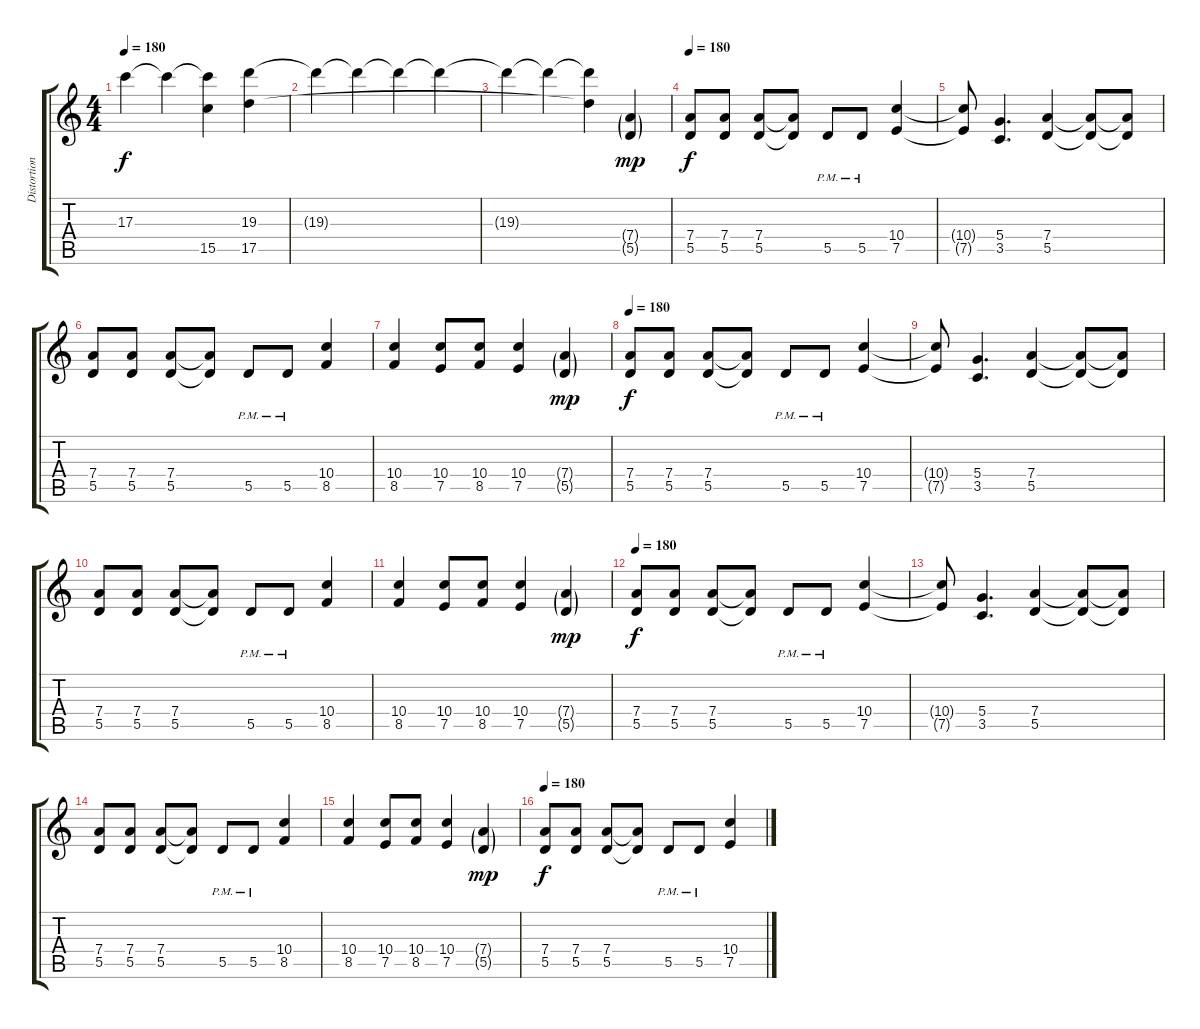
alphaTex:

\track ("Distortion 1" "Distortion") {instrument distortionguitar}
\staff {score tabs}
\tuning (E4 B3 G3 D3 A2 E2) {hide}
\ts (4 4)
\tempo 180
\clef g2
\ks c
17.3{t}.4{dy f} 17.3{t}.4 (17.3{t} 15.5{t}).4 (19.3 17.5).4 |
19.3{t}.4 19.3{t}.4 19.3{t}.4 19.3{t}.4 |
19.3{t}.4 19.3{t}.4 (19.3{t} 17.5{t}).4 (7.4{g} 5.5{g}).4{dy mp} |
\tempo 180
(7.4 5.5).8{dy f} (7.4 5.5).8 (7.4 5.5).8 (7.4{t} 5.5{t}).8 5.5{pm}.8 5.5{pm}.8 (10.4 7.5).4 |
(10.4{t} 7.5{t}).8 (5.4 3.5).4{d} (7.4 5.5).4 (7.4{t} 5.5{t}).8 (7.4{t} 5.5{t}).8 |
(7.4 5.5).8 (7.4 5.5).8 (7.4 5.5).8 (7.4{t} 5.5{t}).8 5.5{pm}.8 5.5{pm}.8 (10.4 8.5).4 |
(10.4 8.5).4 (10.4 7.5).8 (10.4 8.5).8 (10.4 7.5).4 (7.4{g} 5.5{g}).4{dy mp} |
\tempo 180
(7.4 5.5).8{dy f} (7.4 5.5).8 (7.4 5.5).8 (7.4{t} 5.5{t}).8 5.5{pm}.8 5.5{pm}.8 (10.4 7.5).4 |
(10.4{t} 7.5{t}).8 (5.4 3.5).4{d} (7.4 5.5).4 (7.4{t} 5.5{t}).8 (7.4{t} 5.5{t}).8 |
(7.4 5.5).8 (7.4 5.5).8 (7.4 5.5).8 (7.4{t} 5.5{t}).8 5.5{pm}.8 5.5{pm}.8 (10.4 8.5).4 |
(10.4 8.5).4 (10.4 7.5).8 (10.4 8.5).8 (10.4 7.5).4 (7.4{g} 5.5{g}).4{dy mp} |
\tempo 180
(7.4 5.5).8{dy f} (7.4 5.5).8 (7.4 5.5).8 (7.4{t} 5.5{t}).8 5.5{pm}.8 5.5{pm}.8 (10.4 7.5).4 |
(10.4{t} 7.5{t}).8 (5.4 3.5).4{d} (7.4 5.5).4 (7.4{t} 5.5{t}).8 (7.4{t} 5.5{t}).8 |
(7.4 5.5).8 (7.4 5.5).8 (7.4 5.5).8 (7.4{t} 5.5{t}).8 5.5{pm}.8 5.5{pm}.8 (10.4 8.5).4 |
(10.4 8.5).4 (10.4 7.5).8 (10.4 8.5).8 (10.4 7.5).4 (7.4{g} 5.5{g}).4{dy mp} |
\tempo 180
(7.4 5.5).8{dy f} (7.4 5.5).8 (7.4 5.5).8 (7.4{t} 5.5{t}).8 5.5{pm}.8 5.5{pm}.8 (10.4 7.5).4
